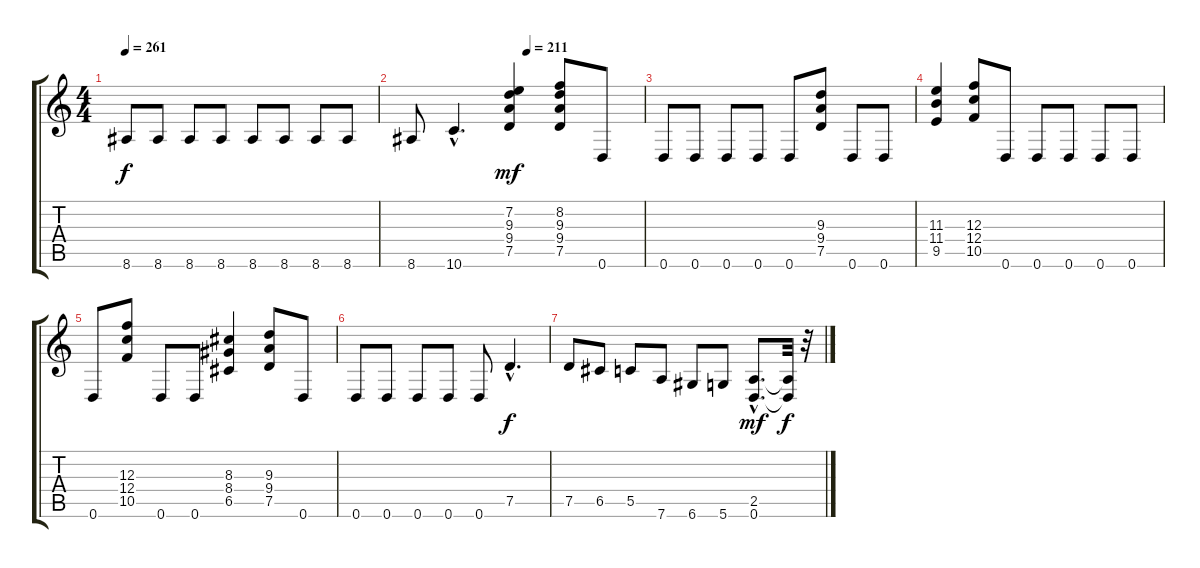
\track "" {instrument distortionguitar}
\staff {score tabs}
\tuning (D4 A3 F3 C3 G2 D2) {hide}
\ts (4 4)
\tempo 261
\clef g2
\ks c
8.6.8{dy f} 8.6.8 8.6.8 8.6.8 8.6.8 8.6.8 8.6.8 8.6.8 |
\tempo (211 0.5)
8.6.8 10.6{hac}.4{d} (7.2 9.3 9.4 7.5).4{dy mf} (8.2 9.3 9.4 7.5).8 0.6.8 |
0.6.8 0.6.8 0.6.8 0.6.8 0.6.8 (9.3 9.4 7.5).8 0.6.8 0.6.8 |
(11.3 11.4 9.5).4 (12.3 12.4 10.5).8 0.6.8 0.6.8 0.6.8 0.6.8 0.6.8 |
0.6.8 (12.3 12.4 10.5).8 0.6.8 0.6.8 (8.3 8.4 6.5).4 (9.3 9.4 7.5).8 0.6.8 |
0.6.8 0.6.8 0.6.8 0.6.8 0.6.8 7.5{hac}.4{d dy f} |
7.5.8 6.5.8 5.5.8 7.6.8 6.6.8 5.6.8 (2.5{hac} 0.6{hac}).8{d dy mf} (2.5{t} 0.6{t}).32{dy f} r.32
